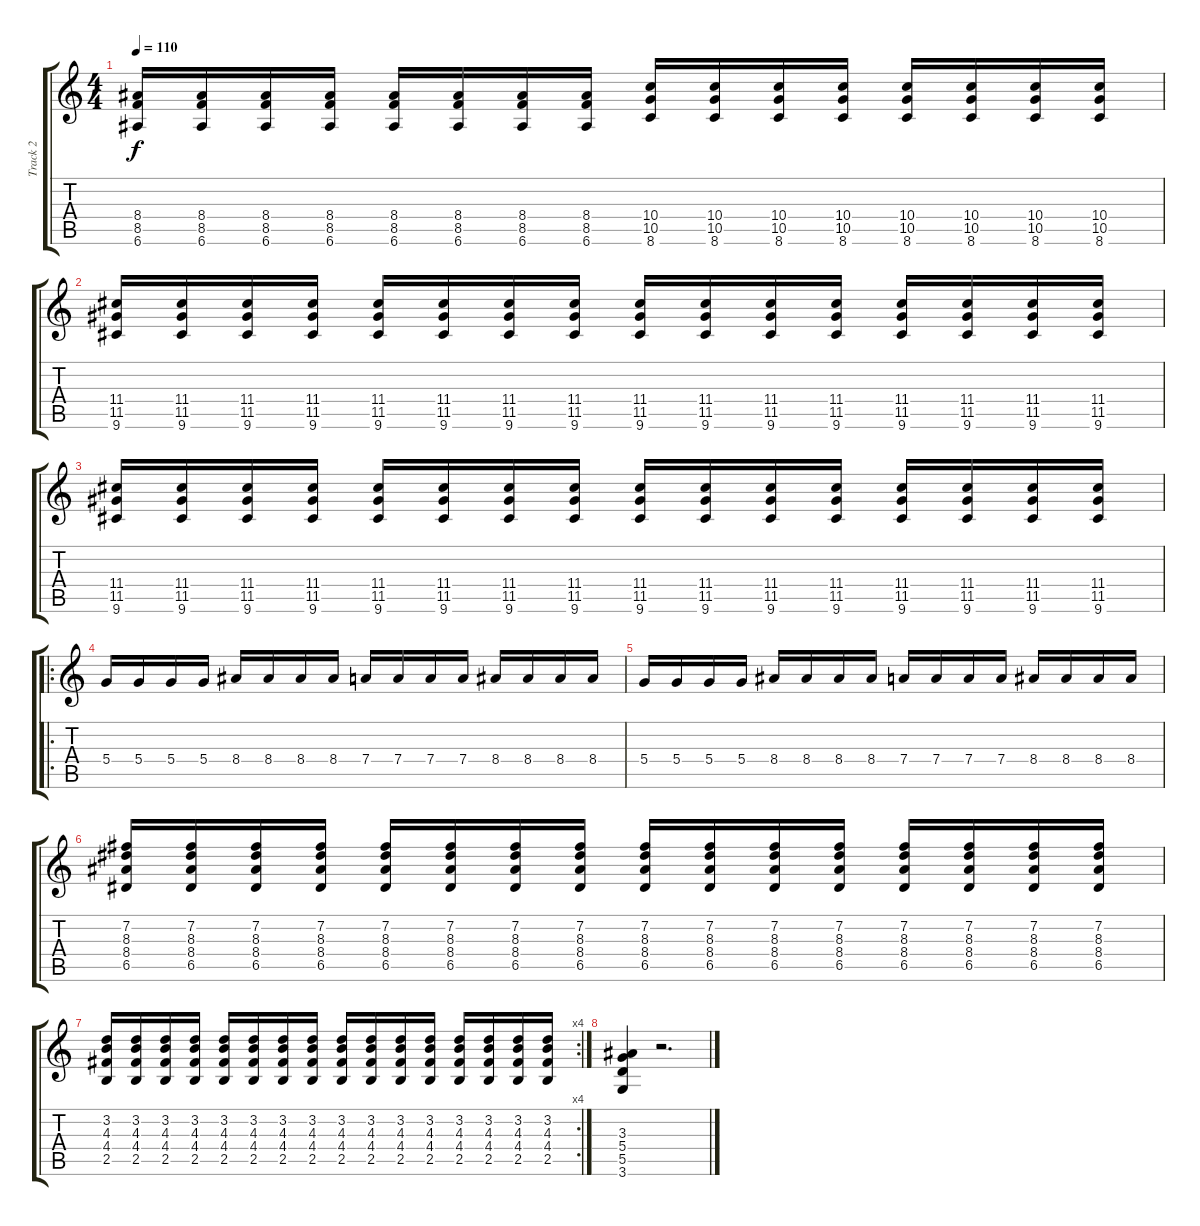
\track ("Track 2" "Track 2") {instrument overdrivenguitar}
\staff {score tabs}
\tuning (E4 B3 G3 D3 A2 E2) {hide}
\ts (4 4)
\tempo 110
\clef g2
\ks c
(8.4 8.5 6.6).16{dy f} (8.4 8.5 6.6).16 (8.4 8.5 6.6).16 (8.4 8.5 6.6).16 (8.4 8.5 6.6).16 (8.4 8.5 6.6).16 (8.4 8.5 6.6).16 (8.4 8.5 6.6).16 (10.4 10.5 8.6).16 (10.4 10.5 8.6).16 (10.4 10.5 8.6).16 (10.4 10.5 8.6).16 (10.4 10.5 8.6).16 (10.4 10.5 8.6).16 (10.4 10.5 8.6).16 (10.4 10.5 8.6).16 |
(11.4 11.5 9.6).16 (11.4 11.5 9.6).16 (11.4 11.5 9.6).16 (11.4 11.5 9.6).16 (11.4 11.5 9.6).16 (11.4 11.5 9.6).16 (11.4 11.5 9.6).16 (11.4 11.5 9.6).16 (11.4 11.5 9.6).16 (11.4 11.5 9.6).16 (11.4 11.5 9.6).16 (11.4 11.5 9.6).16 (11.4 11.5 9.6).16 (11.4 11.5 9.6).16 (11.4 11.5 9.6).16 (11.4 11.5 9.6).16 |
(11.4 11.5 9.6).16 (11.4 11.5 9.6).16 (11.4 11.5 9.6).16 (11.4 11.5 9.6).16 (11.4 11.5 9.6).16 (11.4 11.5 9.6).16 (11.4 11.5 9.6).16 (11.4 11.5 9.6).16 (11.4 11.5 9.6).16 (11.4 11.5 9.6).16 (11.4 11.5 9.6).16 (11.4 11.5 9.6).16 (11.4 11.5 9.6).16 (11.4 11.5 9.6).16 (11.4 11.5 9.6).16 (11.4 11.5 9.6).16 |
\ro
5.4.16 5.4.16 5.4.16 5.4.16 8.4.16 8.4.16 8.4.16 8.4.16 7.4.16 7.4.16 7.4.16 7.4.16 8.4.16 8.4.16 8.4.16 8.4.16 |
5.4.16 5.4.16 5.4.16 5.4.16 8.4.16 8.4.16 8.4.16 8.4.16 7.4.16 7.4.16 7.4.16 7.4.16 8.4.16 8.4.16 8.4.16 8.4.16 |
(7.2 8.3 8.4 6.5).16 (7.2 8.3 8.4 6.5).16 (7.2 8.3 8.4 6.5).16 (7.2 8.3 8.4 6.5).16 (7.2 8.3 8.4 6.5).16 (7.2 8.3 8.4 6.5).16 (7.2 8.3 8.4 6.5).16 (7.2 8.3 8.4 6.5).16 (7.2 8.3 8.4 6.5).16 (7.2 8.3 8.4 6.5).16 (7.2 8.3 8.4 6.5).16 (7.2 8.3 8.4 6.5).16 (7.2 8.3 8.4 6.5).16 (7.2 8.3 8.4 6.5).16 (7.2 8.3 8.4 6.5).16 (7.2 8.3 8.4 6.5).16 |
\rc 4
(3.2 4.3 4.4 2.5).16 (3.2 4.3 4.4 2.5).16 (3.2 4.3 4.4 2.5).16 (3.2 4.3 4.4 2.5).16 (3.2 4.3 4.4 2.5).16 (3.2 4.3 4.4 2.5).16 (3.2 4.3 4.4 2.5).16 (3.2 4.3 4.4 2.5).16 (3.2 4.3 4.4 2.5).16 (3.2 4.3 4.4 2.5).16 (3.2 4.3 4.4 2.5).16 (3.2 4.3 4.4 2.5).16 (3.2 4.3 4.4 2.5).16 (3.2 4.3 4.4 2.5).16 (3.2 4.3 4.4 2.5).16 (3.2 4.3 4.4 2.5).16 |
(3.3 5.4 5.5 3.6).4 r.2{d}
